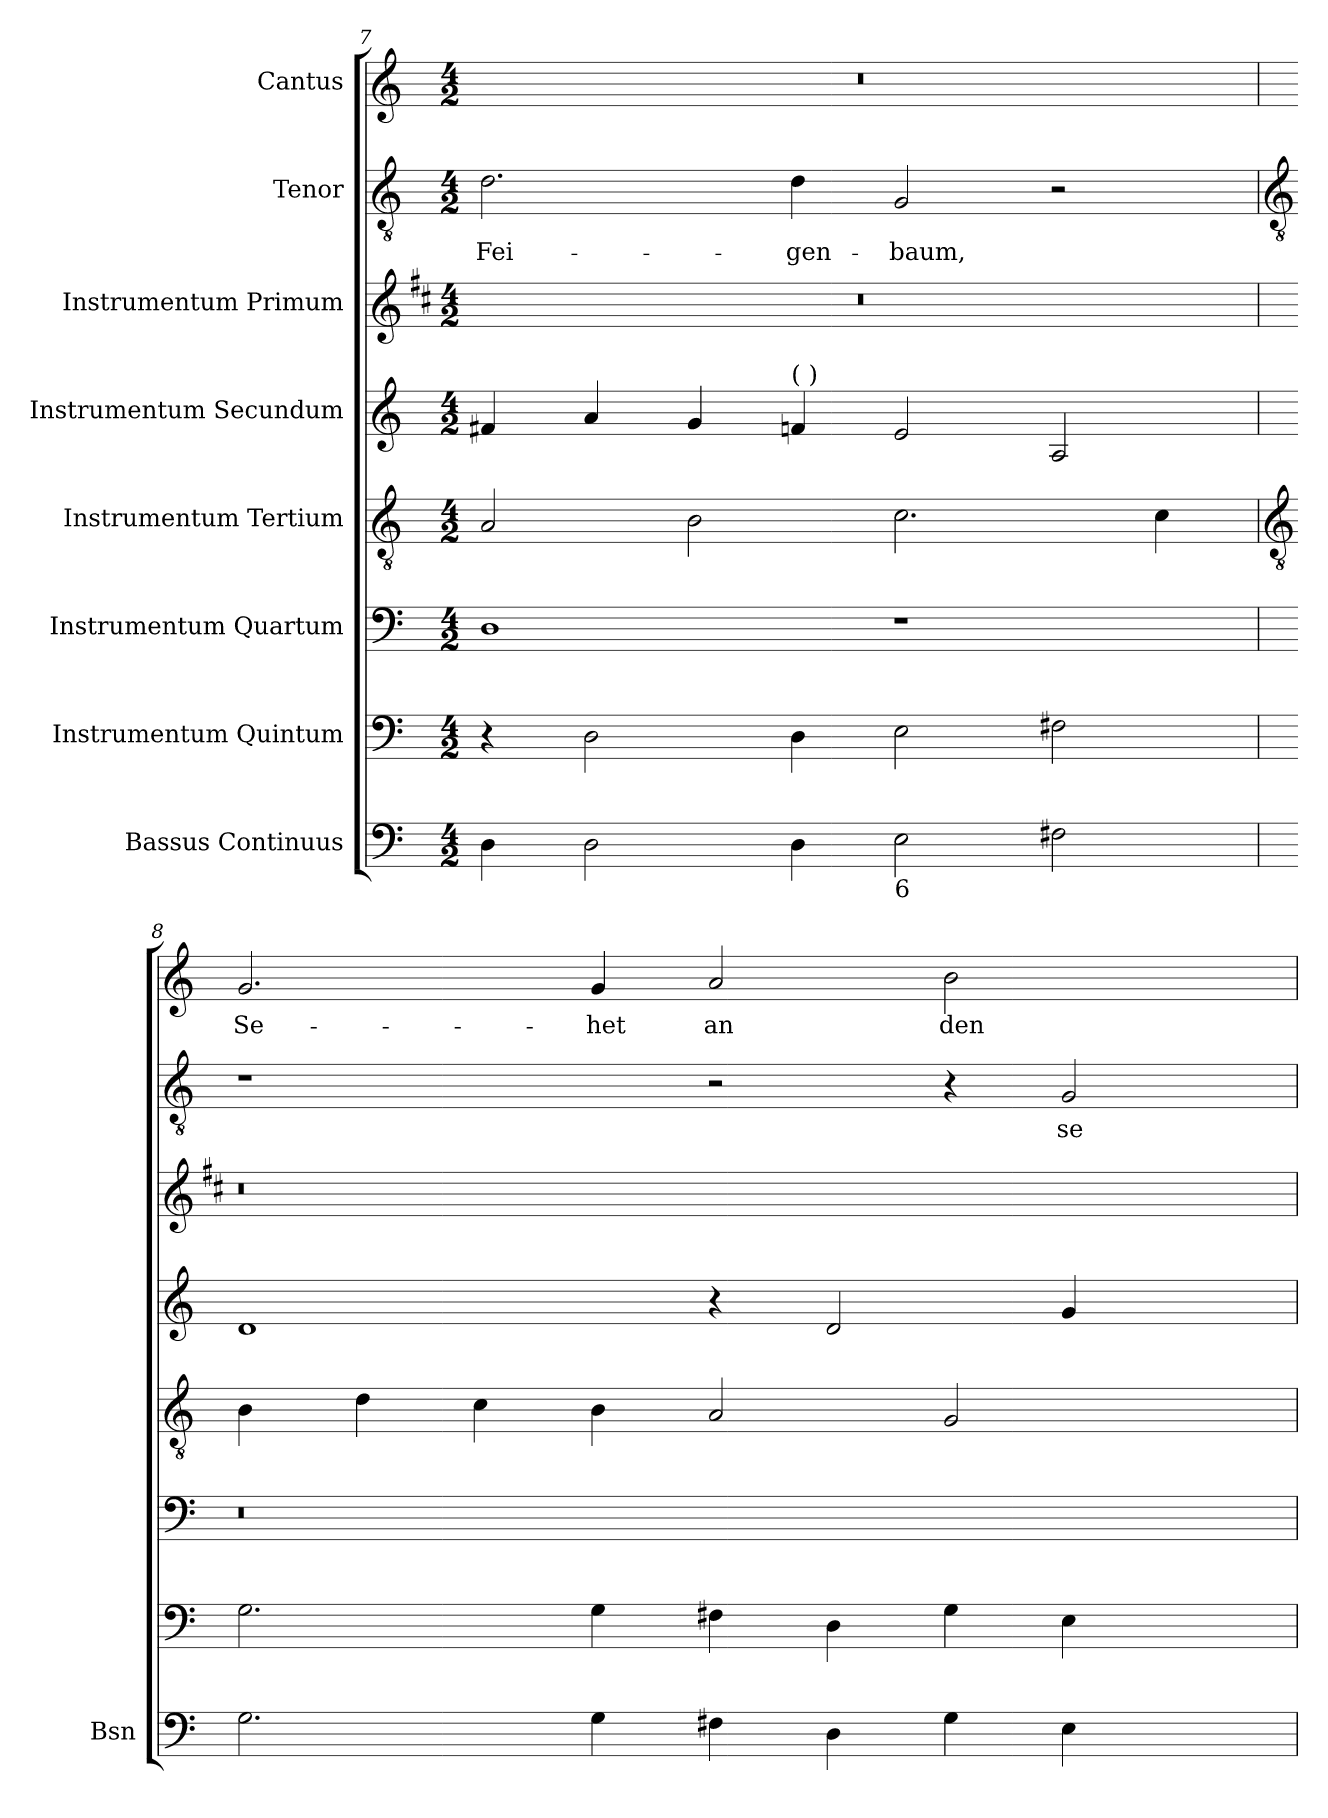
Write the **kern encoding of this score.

**kern	**kern	**kern	**kern	**kern	**kern	**kern	**text	**kern	**text
*part8	*part7	*part6	*part5	*part4	*part3	*part2	*part2	*part1	*part1
*staff8	*staff7	*staff6	*staff5	*staff4	*staff3	*staff2	*staff2	*staff1	*staff1
*I"Bassus Continuus	*I"Instrumentum Quintum	*I"Instrumentum Quartum	*I"Instrumentum Tertium	*I"Instrumentum Secundum	*I"Instrumentum Primum	*I"Tenor	*	*I"Cantus	*
*I'Bsn	*	*	*	*	*	*	*	*	*
*clefF4	*clefF4	*clefF4	*clefGv2	*clefG2	*clefG2	*clefGv2	*	*clefG2	*
*	*	*	*	*	*ITrd1c2	*	*	*	*
*k[]	*k[]	*k[]	*k[]	*k[]	*k[]	*k[]	*	*k[]	*
*C:	*C:	*C:	*C:	*C:	*C:	*C:	*	*C:	*
*M4/2	*M4/2	*M4/2	*M4/2	*M4/2	*M4/2	*M4/2	*	*M4/2	*
=7	=7	=7	=7	=7	=7	=7	=7	=7	=7
!	!	!	!	!	!	!	!LO:LY:b	!	!
4D	4r	1D	2A	4f#X	0r	2.d	Fei-	0r	.
2D	2D	.	.	4a	.	.	.	.	.
.	.	.	2B	4g	.	.	.	.	.
!	!	!	!	!LO:TX:a:t=(  )	!	!	!	!	!
!	!	!	!	!	!	!	!LO:LY:b	!	!
4D	4D	.	.	4f	.	4d	-gen-	.	.
!LO:TX:b:t=6	!	!	!	!	!	!	!	!	!
!	!	!	!	!	!	!	!LO:LY:b	!	!
2E	2E	1r	2.c	2e	.	2G	-baum,	.	.
2F#X	2F#X	.	.	2A	.	2r	.	.	.
.	.	.	4c	.	.	.	.	.	.
!!LO:LB:g=z
=8	=8	=8	=8	=8	=8	=8	=8	=8	=8
*	*	*	*clefGv2	*	*	*clefGv2	*	*	*
!	!	!	!	!	!	!	!	!	!LO:LY:b
2.G	2.G	0r	4B	1d	0r	1r	.	2.g	Se-
.	.	.	4d	.	.	.	.	.	.
.	.	.	4c	.	.	.	.	.	.
!	!	!	!	!	!	!	!	!	!LO:LY:b
4G	4G	.	4B	.	.	.	.	4g	-het
!	!	!	!	!	!	!	!	!	!LO:LY:b
4F#X	4F#X	.	2A	4r	.	2r	.	2a	an
4D	4D	.	.	2d	.	.	.	.	.
!	!	!	!	!	!	!	!	!	!LO:LY:b
4G	4G	.	2G	.	.	4r	.	2b	den
!	!	!	!	!	!	!	!LO:LY:b	!	!
4E	4E	.	.	4g	.	2G	se-	.	.
4ryy	4ryy	4ryy	4ryy	4ryy	4ryy	.	.	4ryy	.
=	=	=	=	=	=	=	=	=	=
*-	*-	*-	*-	*-	*-	*-	*-	*-	*-
